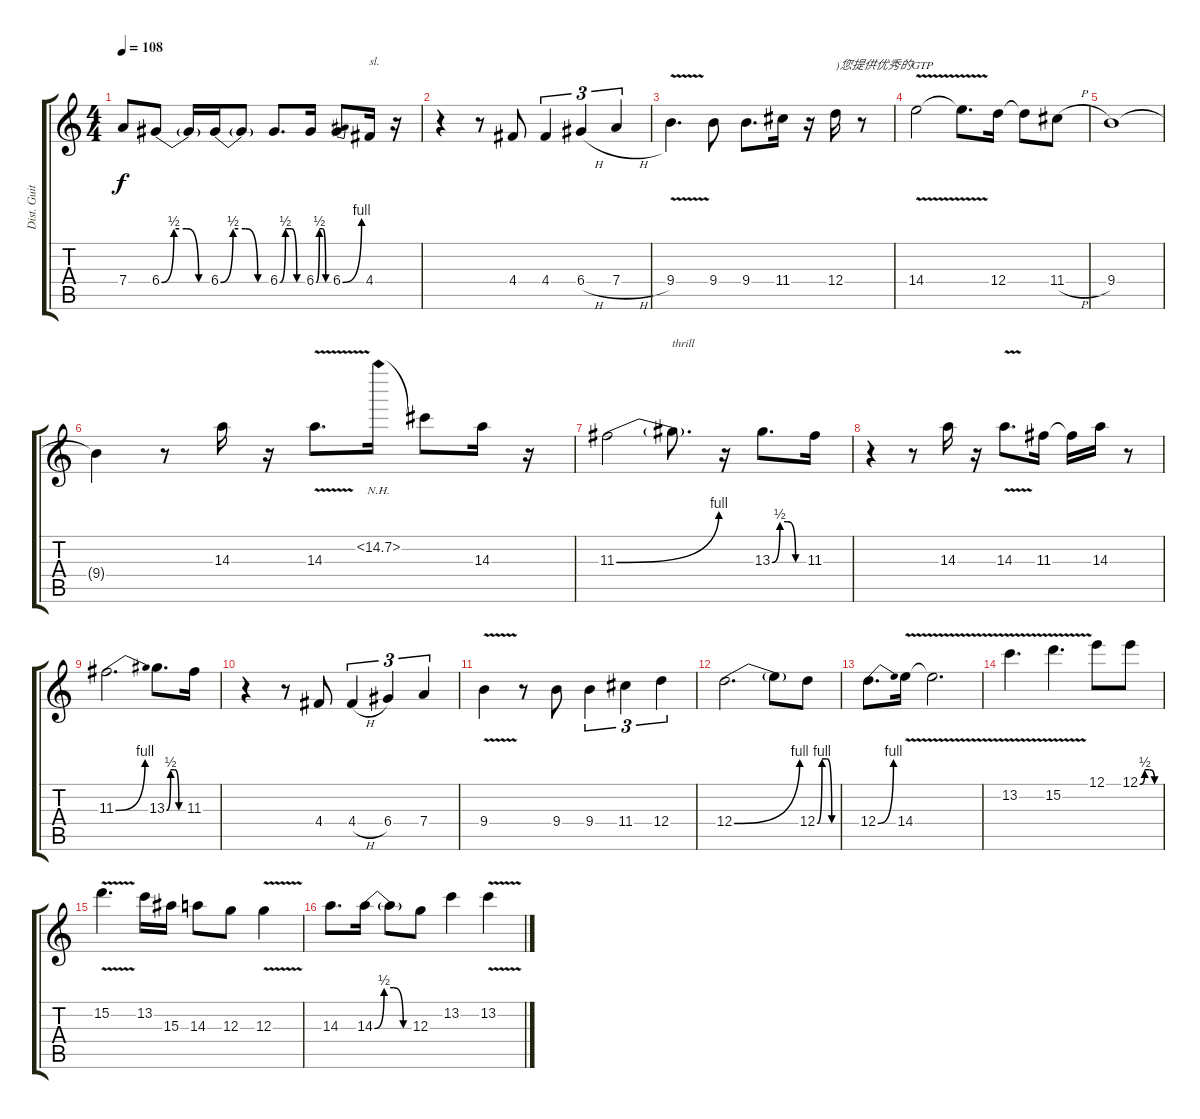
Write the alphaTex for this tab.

\track ("Dist. Guitar" "Dist. Guit") {instrument distortionguitar}
\staff {score tabs}
\tuning (E4 B3 G3 D3 A2 D2) {hide}
\ts (4 4)
\tempo 108
\clef g2
\ks c
7.4{t}.8{dy f} 6.4{be (custom 0 0 15 2 30 2 45 0 60 0)}.8 6.4{t}.16 6.4{be (custom 0 0 15 2 30 2 45 0 60 0)}.16 6.4{t}.8 6.4{be (custom 0 0 15 2 30 2 45 0 60 0)}.8{d} 6.4{be (custom 0 0 15 2 30 2 45 0 60 0)}.16 6.4{be (bend 0 0 60 4)}.8 4.4.16{txt "sl."} r.16 |
r.4 r.8 4.4.8 4.4.4{tu (3 2)} 6.4{h}.4{tu (3 2)} 7.4{h}.4{tu (3 2)} |
9.4{v}.4{d} 9.4.8 9.4.8{d} 11.4.16 r.16 12.4.16{txt ")您提供优秀的GTP"} r.8 |
14.4{v}.2 14.4{t}.8{d} 12.4.16 12.4{t}.8 11.4{h}.8 |
9.4.1 |
9.4{t}.4 r.8 14.3.16 r.16 14.3{v}.8{d} 14.2{nh}.16 14.2{t}.8 14.3.16 r.16 |
11.3{be (bend 0 0 60 4)}.2 11.3{t}.8{d txt "thrill"} r.16 13.3{be (custom 0 0 15 2 30 2 45 0 60 0)}.8{d} 11.3.16 |
r.4 r.8 14.3.16 r.16 14.3{v}.8{d} 11.3.16 11.3{t}.16 14.3.16 r.8 |
11.3{be (bend 0 0 60 4)}.2{d} 13.3{be (custom 0 0 15 2 30 2 45 0 60 0)}.8{d} 11.3.16 |
r.4 r.8 4.4.8 4.4{h}.4{tu (3 2)} 6.4.4{tu (3 2)} 7.4.4{tu (3 2)} |
9.4{v}.4 r.8 9.4.8 9.4.4{tu (3 2)} 11.4.4{tu (3 2)} 12.4.4{tu (3 2)} |
12.4{be (bend 0 0 60 4)}.2{d} 12.4{t}.8 12.4{be (custom 0 0 15 4 30 4 45 0 60 0)}.8 |
12.4{be (bend 0 0 60 4)}.8{d} 14.4{v}.16 14.4{t}.2{d} |
13.2{v}.4{d} 15.2{v}.4{d} 12.1.8 12.1{be (custom 0 0 15 2 30 2 45 0 60 0)}.8 |
15.2{v}.4{d} 13.2.16 15.3.16 14.3.8 12.3.8 12.3{v}.4 |
14.3.8{d} 14.3{be (custom 0 0 15 2 30 2 45 0 60 0)}.16 14.3{t}.8 12.3.8 13.2.4 13.2{v}.4
